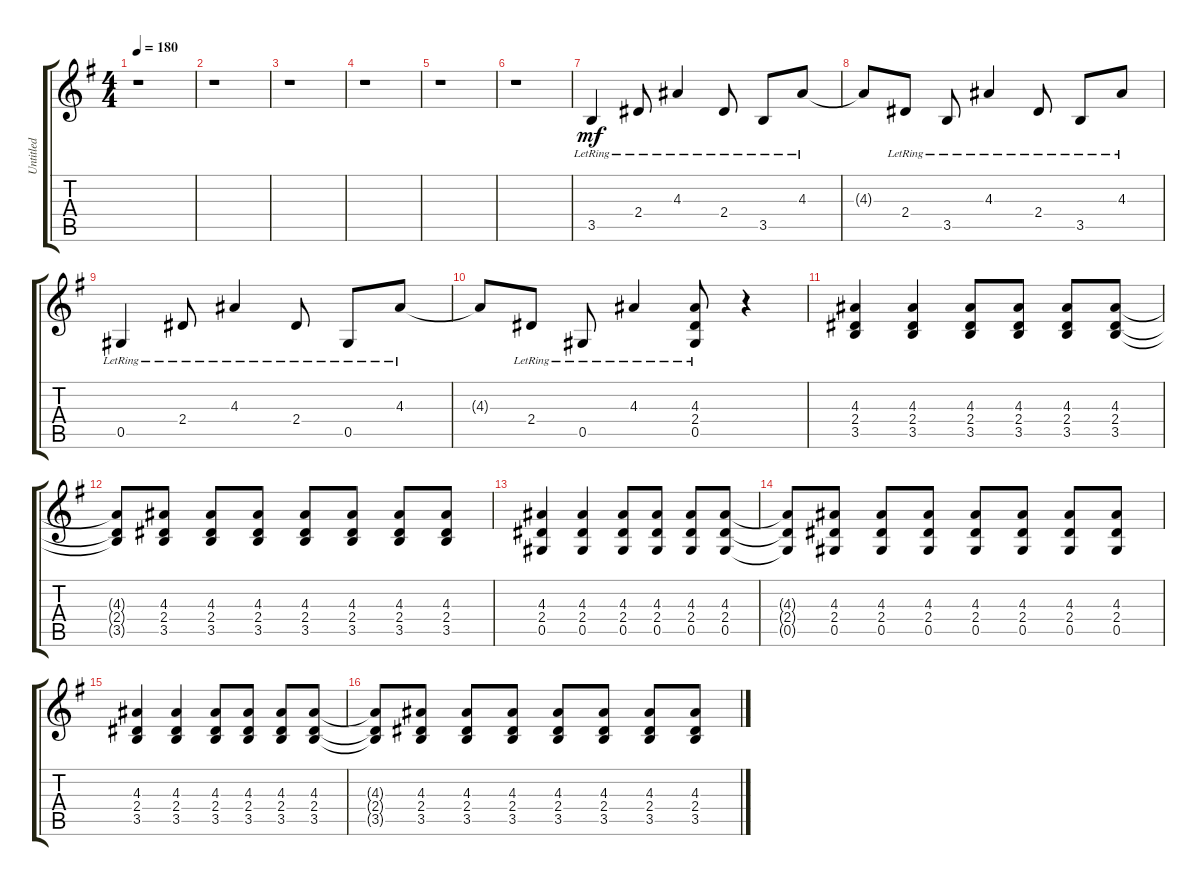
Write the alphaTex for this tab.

\track ("Untitled" "Untitled") {instrument electricguitarjazz}
\staff {score tabs}
\tuning (Eb4 Bb3 Gb3 Db3 Ab2 Eb2) {hide}
\ts (4 4)
\tempo 180
\clef g2
\ks g
r.1{dy fff} |
r.1 |
r.1 |
r.1 |
r.1 |
r.1 |
3.5{lr}.4{dy mf} 2.4{lr}.8 4.3{lr}.4 2.4{lr}.8 3.5{lr}.8 4.3{lr}.8 |
4.3{t}.8 2.4{lr}.8 3.5{lr}.8 4.3{lr}.4 2.4{lr}.8 3.5{lr}.8 4.3{lr}.8 |
0.5{lr}.4 2.4{lr}.8 4.3{lr}.4 2.4{lr}.8 0.5{lr}.8 4.3{lr}.8 |
4.3{t}.8 2.4{lr}.8 0.5{lr}.8 4.3{lr}.4 (4.3{lr} 2.4{lr} 0.5{lr}).8 r.4 |
(4.3 2.4 3.5).4 (4.3 2.4 3.5).4 (4.3 2.4 3.5).8 (4.3 2.4 3.5).8 (4.3 2.4 3.5).8 (4.3 2.4 3.5).8 |
(4.3{t} 2.4{t} 3.5{t}).8 (4.3 2.4 3.5).8 (4.3 2.4 3.5).8 (4.3 2.4 3.5).8 (4.3 2.4 3.5).8 (4.3 2.4 3.5).8 (4.3 2.4 3.5).8 (4.3 2.4 3.5).8 |
(4.3 2.4 0.5).4 (4.3 2.4 0.5).4 (4.3 2.4 0.5).8 (4.3 2.4 0.5).8 (4.3 2.4 0.5).8 (4.3 2.4 0.5).8 |
(4.3{t} 2.4{t} 0.5{t}).8 (4.3 2.4 0.5).8 (4.3 2.4 0.5).8 (4.3 2.4 0.5).8 (4.3 2.4 0.5).8 (4.3 2.4 0.5).8 (4.3 2.4 0.5).8 (4.3 2.4 0.5).8 |
(4.3 2.4 3.5).4 (4.3 2.4 3.5).4 (4.3 2.4 3.5).8 (4.3 2.4 3.5).8 (4.3 2.4 3.5).8 (4.3 2.4 3.5).8 |
(4.3{t} 2.4{t} 3.5{t}).8 (4.3 2.4 3.5).8 (4.3 2.4 3.5).8 (4.3 2.4 3.5).8 (4.3 2.4 3.5).8 (4.3 2.4 3.5).8 (4.3 2.4 3.5).8 (4.3 2.4 3.5).8
